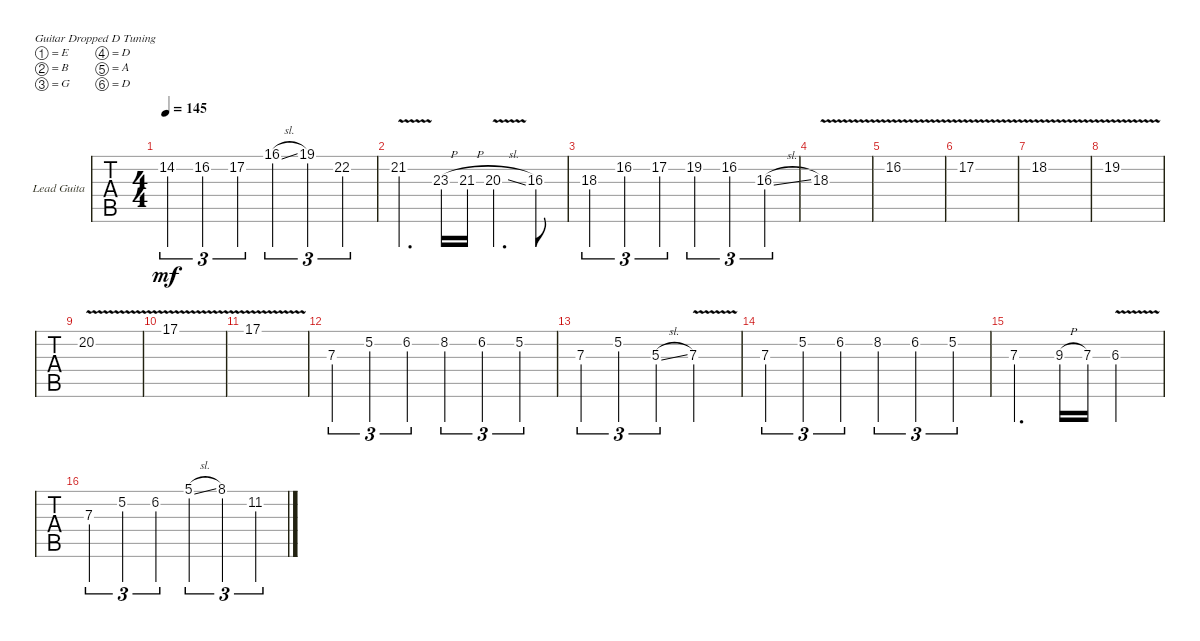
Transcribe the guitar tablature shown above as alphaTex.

\defaultSystemsLayout 4
\bracketExtendMode groupsimilarinstruments
\firstSystemTrackNameOrientation horizontal
\otherSystemsTrackNameOrientation horizontal
\track ("Lead Guitar" "Lead Guita") {instrument distortionguitar}
\staff {tabs}
\tuning (E4 B3 G3 D3 A2 D2)
\ts (4 4)
\tempo 145
\clef g2
\ks c
14.2.4{tu (3 2) dy mf} 16.2.4{tu (3 2)} 17.2.4{tu (3 2)} 16.1{sl}.4{tu (3 2)} 19.1.4{tu (3 2)} 22.2.4{tu (3 2)} |
21.2{v}.4{d} 23.3{h}.16 21.3{h}.16 20.3{v sl}.4{d} 16.3.8 |
18.3.4{tu (3 2)} 16.2.4{tu (3 2)} 17.2.4{tu (3 2)} 19.2.4{tu (3 2)} 16.2.4{tu (3 2)} 16.3{sl}.4{tu (3 2)} |
18.3{v}.1 |
16.2{v}.1 |
17.2{v}.1 |
18.2{v}.1 |
19.2{v}.1 |
20.2{v}.1 |
17.1{v}.1 |
17.1{v}.1 |
7.3.4{tu (3 2)} 5.2.4{tu (3 2)} 6.2.4{tu (3 2)} 8.2.4{tu (3 2)} 6.2.4{tu (3 2)} 5.2.4{tu (3 2)} |
7.3.4{tu (3 2)} 5.2.4{tu (3 2)} 5.3{sl}.4{tu (3 2)} 7.3{v}.2 |
7.3.4{tu (3 2)} 5.2.4{tu (3 2)} 6.2.4{tu (3 2)} 8.2.4{tu (3 2)} 6.2.4{tu (3 2)} 5.2.4{tu (3 2)} |
7.3.4{d} 9.3{h}.16 7.3.16 6.3{v}.2 |
7.3.4{tu (3 2)} 5.2.4{tu (3 2)} 6.2.4{tu (3 2)} 5.1{sl}.4{tu (3 2)} 8.1.4{tu (3 2)} 11.2.4{tu (3 2)}
